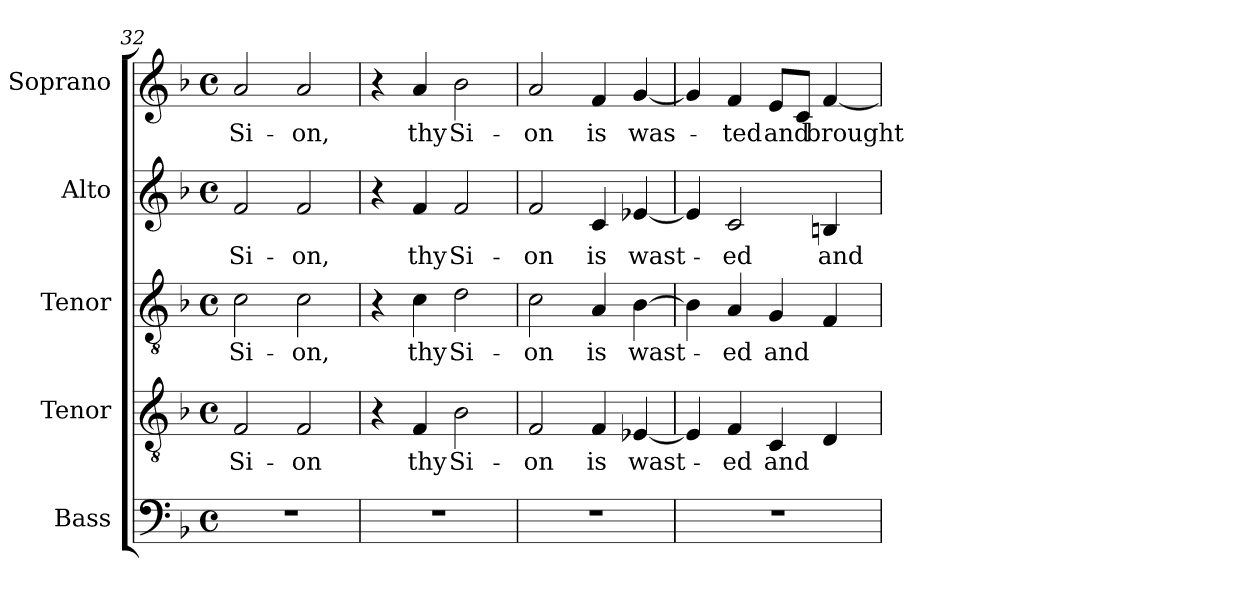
**kern	**kern	**text	**kern	**text	**kern	**text	**kern	**text
*part5	*part4	*part4	*part3	*part3	*part2	*part2	*part1	*part1
*staff5	*staff4	*staff4	*staff3	*staff3	*staff2	*staff2	*staff1	*staff1
*I"Bass	*I"Tenor	*	*I"Tenor	*	*I"Alto	*	*I"Soprano	*
*I'B.	*I'T.	*	*I'T.	*	*I'A.	*	*I'S.	*
*clefF4	*clefGv2	*	*clefGv2	*	*clefG2	*	*clefG2	*
*	*ITrd7c12	*	*	*	*	*	*	*
*k[b-]	*k[b-]	*	*k[b-]	*	*k[b-]	*	*k[b-]	*
*F:	*F:	*	*F:	*	*F:	*	*F:	*
*M4/4	*M4/4	*	*M4/4	*	*M4/4	*	*M4/4	*
*met(c)	*met(c)	*	*met(c)	*	*met(c)	*	*met(c)	*
=32	=32	=32	=32	=32	=32	=32	=32	=32
!	!	!LO:LY:b:color=#000000	!	!	!	!	!	!
!	!	!	!	!LO:LY:b:color=#000000	!	!	!	!
!	!	!	!	!	!	!LO:LY:b:color=#000000	!	!
!	!	!	!	!	!	!	!	!LO:LY:b:color=#000000
1r	2FFi/	Si-	2ci\	Si-	2fi/	Si-	2ai/	Si-
!	!	!LO:LY:b:color=#000000	!	!	!	!	!	!
!	!	!	!	!LO:LY:b:color=#000000	!	!	!	!
!	!	!	!	!	!	!LO:LY:b:color=#000000	!	!
!	!	!	!	!	!	!	!	!LO:LY:b:color=#000000
.	2FFi/	-on	2ci\	-on,	2fi/	-on,	2ai/	-on,
=33	=33	=33	=33	=33	=33	=33	=33	=33
1r	4r	.	4r	.	4r	.	4r	.
!	!	!LO:LY:b:color=#000000	!	!	!	!	!	!
!	!	!	!	!LO:LY:b:color=#000000	!	!	!	!
!	!	!	!	!	!	!LO:LY:b:color=#000000	!	!
!	!	!	!	!	!	!	!	!LO:LY:b:color=#000000
.	4FFi/	thy	4ci\	thy	4fi/	thy	4ai/	thy
!	!	!LO:LY:b:color=#000000	!	!	!	!	!	!
!	!	!	!	!LO:LY:b:color=#000000	!	!	!	!
!	!	!	!	!	!	!LO:LY:b:color=#000000	!	!
!	!	!	!	!	!	!	!	!LO:LY:b:color=#000000
.	2BB-i\	Si-	2di\	Si-	2fi/	Si-	2b-i\	Si-
=34	=34	=34	=34	=34	=34	=34	=34	=34
!	!	!LO:LY:b:color=#000000	!	!	!	!	!	!
!	!	!	!	!LO:LY:b:color=#000000	!	!	!	!
!	!	!	!	!	!	!LO:LY:b:color=#000000	!	!
!	!	!	!	!	!	!	!	!LO:LY:b:color=#000000
1r	2FFi/	-on	2ci\	-on	2fi/	-on	2ai/	-on
!	!	!LO:LY:b:color=#000000	!	!	!	!	!	!
!	!	!	!	!LO:LY:b:color=#000000	!	!	!	!
!	!	!	!	!	!	!LO:LY:b:color=#000000	!	!
!	!	!	!	!	!	!	!	!LO:LY:b:color=#000000
.	4FFi/	is	4Ai/	is	4ci/	is	4fi/	is
!	!	!LO:LY:b:color=#000000	!	!	!	!	!	!
!	!	!	!	!LO:LY:b:color=#000000	!	!	!	!
!	!	!	!	!	!	!LO:LY:b:color=#000000	!	!
!	!	!	!	!	!	!	!	!LO:LY:b:color=#000000
.	[4EE-Xi/	wast-	[4B-i\	wast-	[4e-Xi/	wast-	[4gi/	was-
=35	=35	=35	=35	=35	=35	=35	=35	=35
1r	4EE-i/]	.	4B-i\]	.	4e-i/]	.	4gi/]	.
!	!	!LO:LY:b:color=#000000	!	!	!	!	!	!
!	!	!	!	!LO:LY:b:color=#000000	!	!	!	!
!	!	!	!	!	!	!LO:LY:b:color=#000000	!	!
!	!	!	!	!	!	!	!	!LO:LY:b:color=#000000
.	4FFi/	-ed	4Ai/	-ed	2ci/	-ed	4fi/	-ted
!	!	!LO:LY:b:color=#000000	!	!	!	!	!	!
!	!	!	!	!LO:LY:b:color=#000000	!	!	!	!
!	!	!	!	!	!	!	!	!LO:LY:b:color=#000000
.	4CCi/	and	4Gi/	and	.	.	8ei/L	and
.	.	.	.	.	.	.	8ci/J	.
!	!	!	!	!	!	!LO:LY:b:color=#000000	!	!
!	!	!	!	!	!	!	!	!LO:LY:b:color=#000000
.	4DDi/	.	4Fi/	.	4Bni/	and	[4fi/	brought
=	=	=	=	=	=	=	=	=
*-	*-	*-	*-	*-	*-	*-	*-	*-
